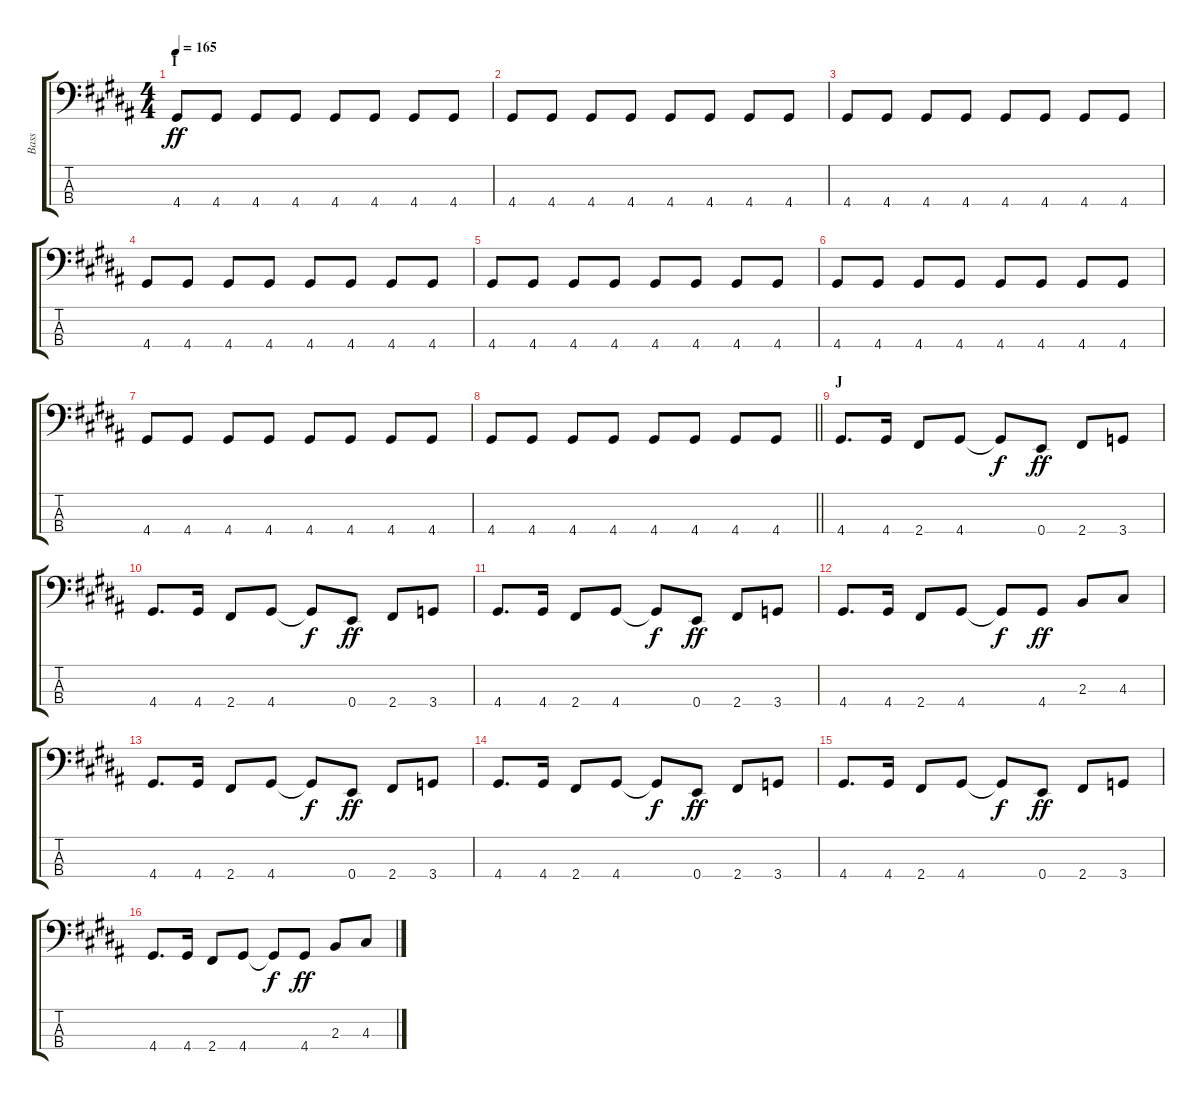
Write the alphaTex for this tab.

\track ("Bass" "Bass") {instrument electricbasspick}
\staff {score tabs}
\tuning (G2 D2 A1 E1) {hide}
\ts (4 4)
\section ("" "I")
\tempo 165
\clef f4
\ks b
4.4.8{dy ff} 4.4.8 4.4.8 4.4.8 4.4.8 4.4.8 4.4.8 4.4.8 |
4.4.8 4.4.8 4.4.8 4.4.8 4.4.8 4.4.8 4.4.8 4.4.8 |
4.4.8 4.4.8 4.4.8 4.4.8 4.4.8 4.4.8 4.4.8 4.4.8 |
4.4.8 4.4.8 4.4.8 4.4.8 4.4.8 4.4.8 4.4.8 4.4.8 |
4.4.8 4.4.8 4.4.8 4.4.8 4.4.8 4.4.8 4.4.8 4.4.8 |
4.4.8 4.4.8 4.4.8 4.4.8 4.4.8 4.4.8 4.4.8 4.4.8 |
4.4.8 4.4.8 4.4.8 4.4.8 4.4.8 4.4.8 4.4.8 4.4.8 |
\barLineRight lightlight
4.4.8 4.4.8 4.4.8 4.4.8 4.4.8 4.4.8 4.4.8 4.4.8 |
\section ("" "J")
4.4.8{d} 4.4.16 2.4.8 4.4.8 4.4{t}.8{dy f} 0.4.8{dy ff} 2.4.8 3.4.8 |
4.4.8{d} 4.4.16 2.4.8 4.4.8 4.4{t}.8{dy f} 0.4.8{dy ff} 2.4.8 3.4.8 |
4.4.8{d} 4.4.16 2.4.8 4.4.8 4.4{t}.8{dy f} 0.4.8{dy ff} 2.4.8 3.4.8 |
4.4.8{d} 4.4.16 2.4.8 4.4.8 4.4{t}.8{dy f} 4.4.8{dy ff} 2.3.8 4.3.8 |
4.4.8{d} 4.4.16 2.4.8 4.4.8 4.4{t}.8{dy f} 0.4.8{dy ff} 2.4.8 3.4.8 |
4.4.8{d} 4.4.16 2.4.8 4.4.8 4.4{t}.8{dy f} 0.4.8{dy ff} 2.4.8 3.4.8 |
4.4.8{d} 4.4.16 2.4.8 4.4.8 4.4{t}.8{dy f} 0.4.8{dy ff} 2.4.8 3.4.8 |
4.4.8{d} 4.4.16 2.4.8 4.4.8 4.4{t}.8{dy f} 4.4.8{dy ff} 2.3.8 4.3.8
